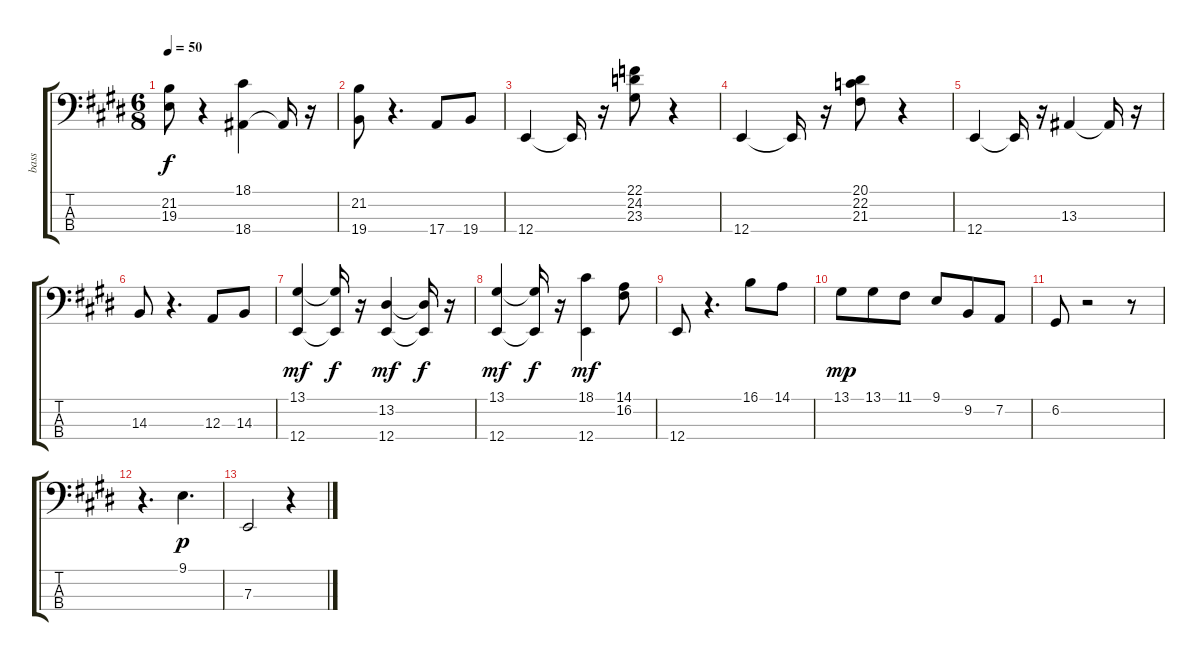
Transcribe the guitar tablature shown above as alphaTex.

\track ("bass                " "bass      ") {instrument electricgrandpiano}
\staff {score tabs}
\tuning (G2 D2 A1 E1) {hide}
\ts (6 8)
\tempo 50
\clef f4
\ks e
(21.2 19.3).8{dy f} r.4 (18.1 18.4).4 18.4{t}.16 r.16 |
(21.2 19.4).8 r.4{d} 17.4.8 19.4.8 |
12.4.4 12.4{t}.16 r.16 (22.1 24.2 23.3).8 r.4 |
12.4.4 12.4{t}.16 r.16 (20.1 22.2 21.3).8 r.4 |
12.4.4 12.4{t}.16 r.16 13.3.4 13.3{t}.16 r.16 |
14.3.8 r.4{d} 12.3.8 14.3.8 |
(13.1 12.4).4{dy mf} (13.1{t} 12.4{t}).16{dy f} r.16 (13.2 12.4).4{dy mf} (13.2{t} 12.4{t}).16{dy f} r.16 |
(13.1 12.4).4{dy mf} (13.1{t} 12.4{t}).16{dy f} r.16 (18.1 12.4).4{dy mf} (14.1 16.2).8 |
12.4.8 r.4{d} 16.1.8 14.1.8 |
13.1.8{dy mp} 13.1.8 11.1.8 9.1.8 9.2.8 7.2.8 |
6.2.8 r.2 r.8 |
r.4{d} 9.1.4{d dy p} |
7.3.2 r.4
